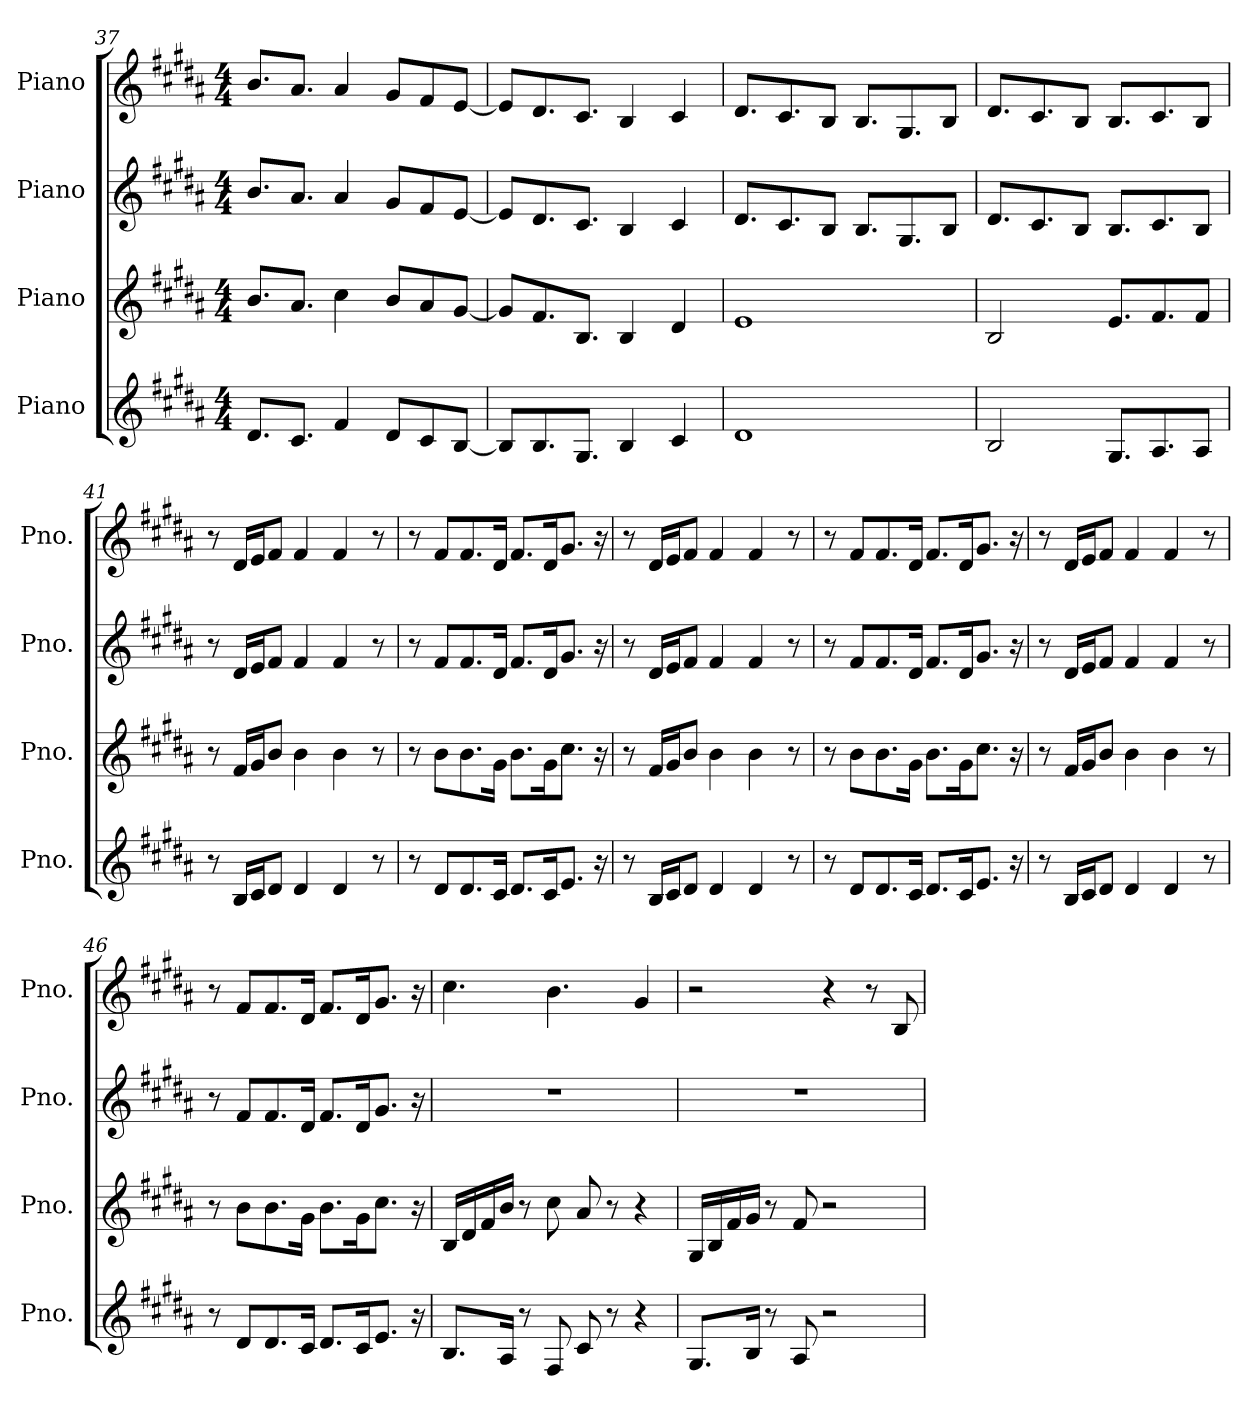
**kern	**kern	**kern	**kern
*part4	*part3	*part2	*part1
*staff4	*staff3	*staff2	*staff1
*I"Piano	*I"Piano	*I"Piano	*I"Piano
*I'Pno.	*I'Pno.	*I'Pno.	*I'Pno.
*clefG2	*clefG2	*clefG2	*clefG2
*k[f#c#g#d#a#]	*k[f#c#g#d#a#]	*k[f#c#g#d#a#]	*k[f#c#g#d#a#]
*B:	*B:	*B:	*B:
*M4/4	*M4/4	*M4/4	*M4/4
=37	=37	=37	=37
8.d#/L	8.b/L	8.b/L	8.b/L
8.c#/J	8.a#/J	8.a#/J	8.a#/J
4f#/	4cc#\	4a#/	4a#/
8d#/L	8b/L	8g#/L	8g#/L
8c#/	8a#/	8f#/	8f#/
[8B/J	[8g#/J	[8e/J	[8e/J
=38	=38	=38	=38
8B/L]	8g#/L]	8e/L]	8e/L]
8.B/	8.f#/	8.d#/	8.d#/
8.G#/J	8.B/J	8.c#/J	8.c#/J
4B/	4B/	4B/	4B/
4c#/	4d#/	4c#/	4c#/
=39	=39	=39	=39
1d#	1e	8.d#/L	8.d#/L
.	.	8.c#/	8.c#/
.	.	8B/J	8B/J
.	.	8.B/L	8.B/L
.	.	8.G#/	8.G#/
.	.	8B/J	8B/J
=40	=40	=40	=40
2B/	2B/	8.d#/L	8.d#/L
.	.	8.c#/	8.c#/
.	.	8B/J	8B/J
8.G#/L	8.e/L	8.B/L	8.B/L
8.A#/	8.f#/	8.c#/	8.c#/
8A#/J	8f#/J	8B/J	8B/J
!!LO:LB:g=z
=41	=41	=41	=41
8r	8r	8r	8r
16B/LL	16f#/LL	16d#/LL	16d#/LL
16c#/J	16g#/J	16e/J	16e/J
8d#/J	8b/J	8f#/J	8f#/J
4d#/	4b\	4f#/	4f#/
4d#/	4b\	4f#/	4f#/
8r	8r	8r	8r
=42	=42	=42	=42
8r	8r	8r	8r
8d#/L	8b\L	8f#/L	8f#/L
8.d#/	8.b\	8.f#/	8.f#/
16c#/Jk	16g#\Jk	16d#/Jk	16d#/Jk
8.d#/L	8.b\L	8.f#/L	8.f#/L
16c#/K	16g#\K	16d#/K	16d#/K
8.e/J	8.cc#\J	8.g#/J	8.g#/J
16r	16r	16r	16r
=43	=43	=43	=43
8r	8r	8r	8r
16B/LL	16f#/LL	16d#/LL	16d#/LL
16c#/J	16g#/J	16e/J	16e/J
8d#/J	8b/J	8f#/J	8f#/J
4d#/	4b\	4f#/	4f#/
4d#/	4b\	4f#/	4f#/
8r	8r	8r	8r
=44	=44	=44	=44
8r	8r	8r	8r
8d#/L	8b\L	8f#/L	8f#/L
8.d#/	8.b\	8.f#/	8.f#/
16c#/Jk	16g#\Jk	16d#/Jk	16d#/Jk
8.d#/L	8.b\L	8.f#/L	8.f#/L
16c#/K	16g#\K	16d#/K	16d#/K
8.e/J	8.cc#\J	8.g#/J	8.g#/J
16r	16r	16r	16r
=45	=45	=45	=45
8r	8r	8r	8r
16B/LL	16f#/LL	16d#/LL	16d#/LL
16c#/J	16g#/J	16e/J	16e/J
8d#/J	8b/J	8f#/J	8f#/J
4d#/	4b\	4f#/	4f#/
4d#/	4b\	4f#/	4f#/
8r	8r	8r	8r
!!LO:PB:g=z
=46	=46	=46	=46
8r	8r	8r	8r
8d#/L	8b\L	8f#/L	8f#/L
8.d#/	8.b\	8.f#/	8.f#/
16c#/Jk	16g#\Jk	16d#/Jk	16d#/Jk
8.d#/L	8.b\L	8.f#/L	8.f#/L
16c#/K	16g#\K	16d#/K	16d#/K
8.e/J	8.cc#\J	8.g#/J	8.g#/J
16r	16r	16r	16r
=47	=47	=47	=47
8.B/L	16B/LL	1r	4.cc#\
.	16d#/	.	.
.	16f#/	.	.
16A#/Jk	16b/JJ	.	.
8r	8r	.	.
8F#/	8cc#\	.	4.b\
8c#/	8a#/	.	.
8r	8r	.	.
4r	4r	.	4g#/
=48	=48	=48	=48
8.G#/L	16G#/LL	1r	2r
.	16B/	.	.
.	16f#/	.	.
16B/Jk	16g#/JJ	.	.
8r	8r	.	.
8A#/	8f#/	.	.
2r	2r	.	4r
.	.	.	8r
.	.	.	8B/
=	=	=	=
*-	*-	*-	*-
